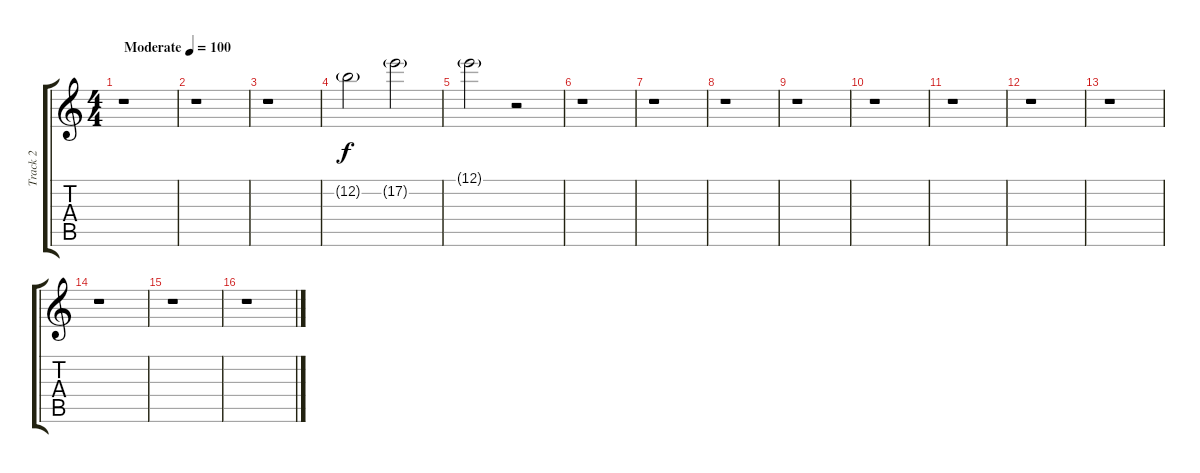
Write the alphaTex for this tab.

\track ("Track 2" "Track 2") {instrument acousticguitarsteel}
\staff {score tabs}
\tuning (E4 B3 G3 D3 A2 E2) {hide}
\ts (4 4)
\tempo (100 "Moderate")
\clef g2
\ks c
r.1{dy f instrument acousticguitarsteel} |
r.1 |
r.1 |
12.2{g}.2 17.2{g}.2 |
12.1{g}.2 r.2 |
r.1 |
r.1 |
r.1 |
r.1 |
r.1 |
r.1 |
r.1 |
r.1 |
r.1 |
r.1 |
r.1
